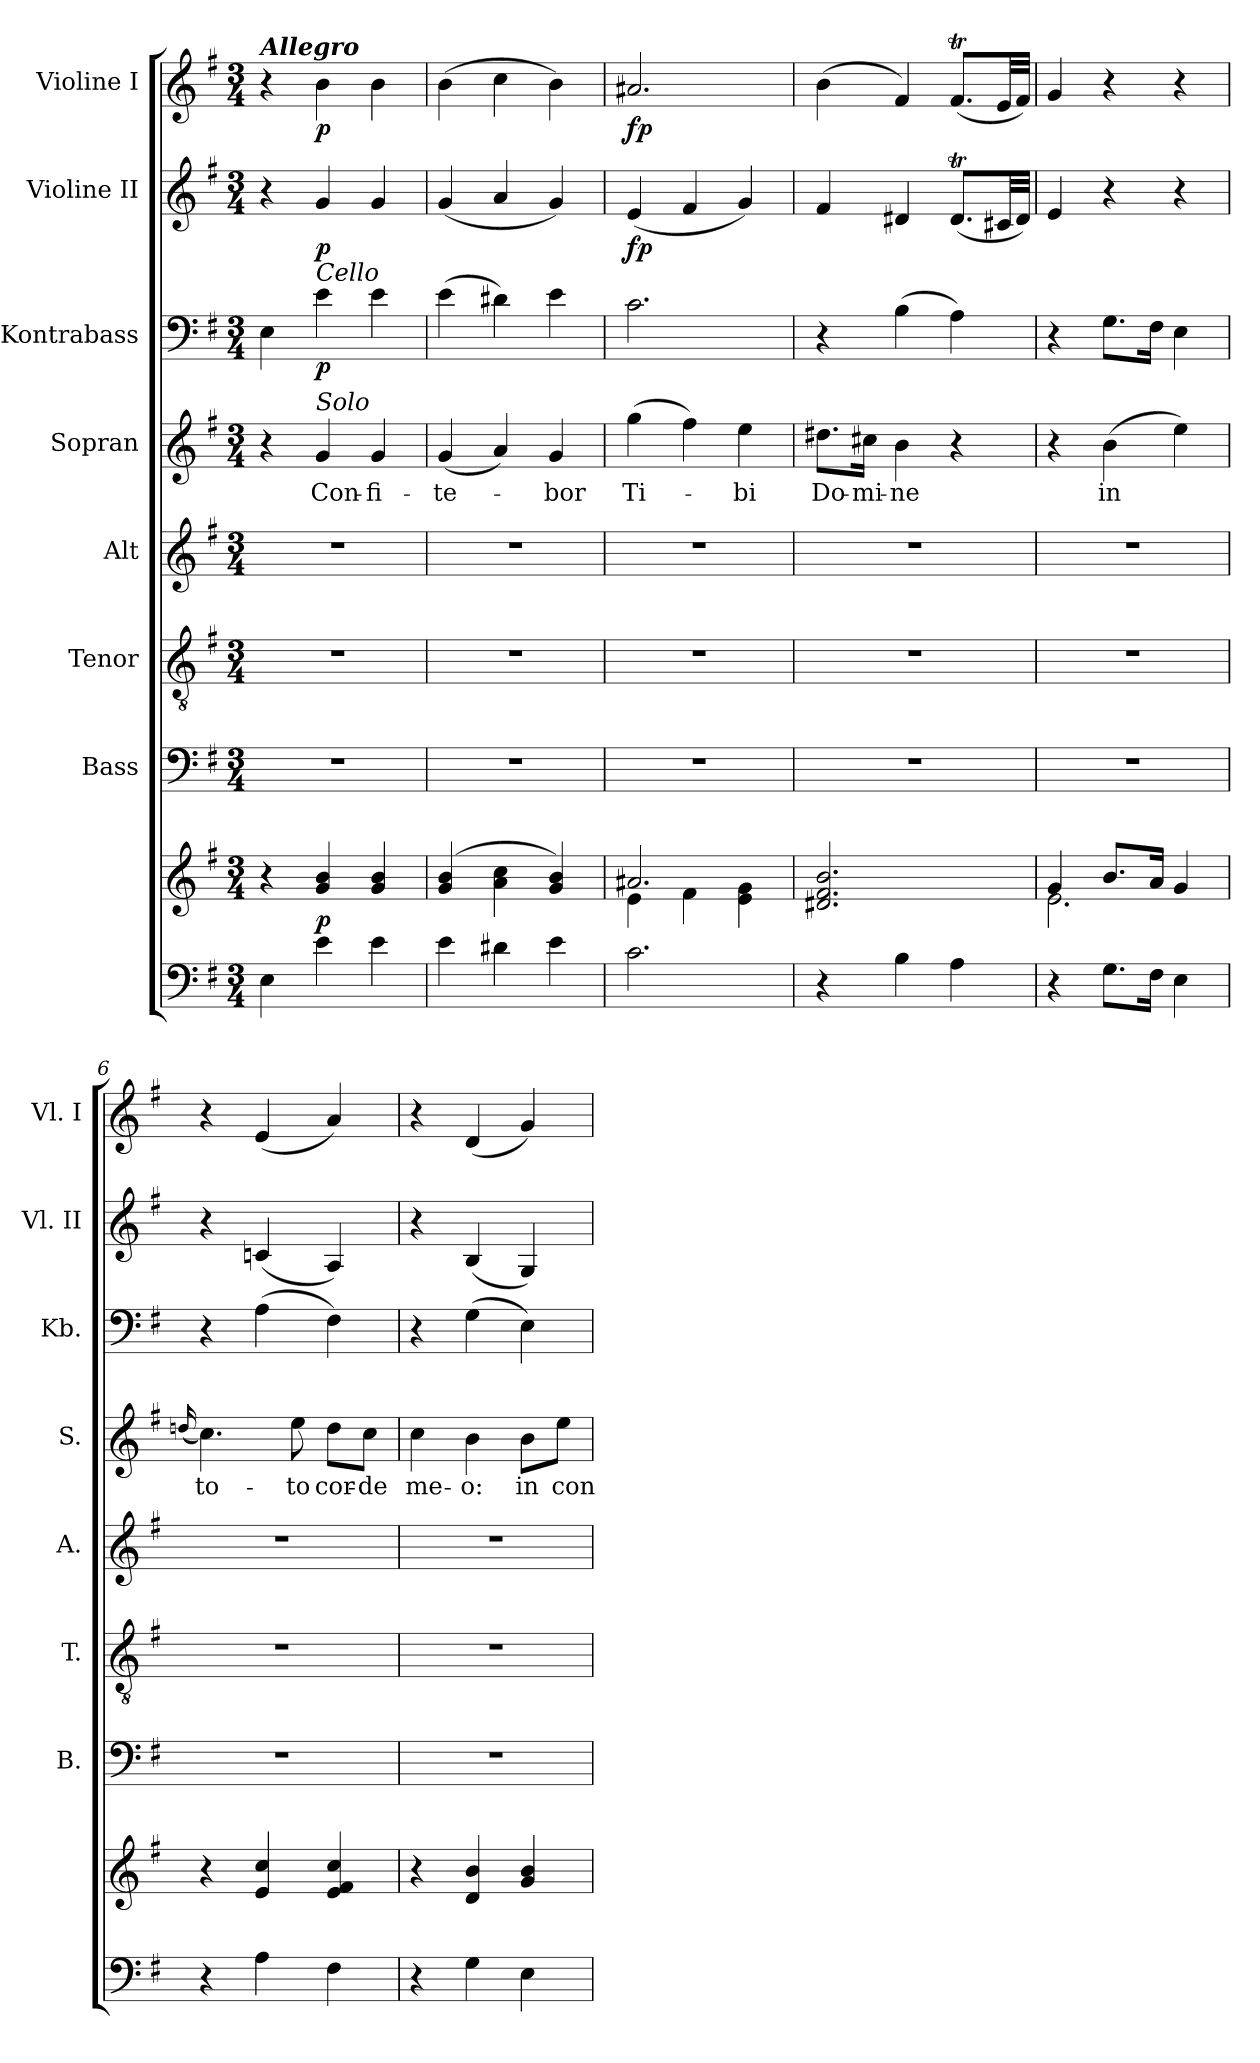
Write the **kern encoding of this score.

**kern	**kern	**dynam	**kern	**kern	**kern	**kern	**text	**kern	**dynam	**kern	**dynam	**kern	**dynam
*part8	*part8	*part8	*part7	*part6	*part5	*part4	*part4	*part3	*part3	*part2	*part2	*part1	*part1
*staff9	*staff8	*staff8/9	*staff7	*staff6	*staff5	*staff4	*staff4	*staff3	*staff3	*staff2	*staff2	*staff1	*staff1
*	*	*	*I"Bass	*I"Tenor	*I"Alt	*I"Sopran	*	*I"Kontrabass	*	*I"Violine II	*	*I"Violine I	*
*	*	*	*I'B.	*I'T.	*I'A.	*I'S.	*	*I'Kb.	*	*I'Vl. II	*	*I'Vl. I	*
*clefF4	*clefG2	*	*clefF4	*clefGv2	*clefG2	*clefG2	*	*clefF4	*	*clefG2	*	*clefG2	*
*	*	*	*	*	*	*	*	*ITrd7c12	*	*	*	*	*
*k[f#]	*k[f#]	*	*k[f#]	*k[f#]	*k[f#]	*k[f#]	*	*k[f#]	*	*k[f#]	*	*k[f#]	*
*G:	*G:	*	*G:	*G:	*G:	*G:	*	*G:	*	*G:	*	*G:	*
*M3/4	*M3/4	*	*M3/4	*M3/4	*M3/4	*M3/4	*	*M3/4	*	*M3/4	*	*M3/4	*
=1	=1	=1	=1	=1	=1	=1	=1	=1	=1	=1	=1	=1	=1
!	!	!	!	!	!	!	!	!	!	!	!	!LO:TX:a:Bi:t=Allegro	!
4E\	4r	.	2.r	2.r	2.r	4r	.	4EE\	.	4r	.	4r	.
!	!	!	!	!	!	!	!	!LO:TX:a:i:t=Cello	!	!	!	!	!
!	!	!	!	!	!	!LO:TX:a:i:t=Solo	!	!	!	!	!	!	!
!	!	!LO:DY:a=2	!	!	!	!	!LO:LY:b	!	!LO:DY:b	!	!LO:DY:b	!	!LO:DY:b
4e\	4g/ 4b/	p	.	.	.	4g/	Con-	4E\	p	4g/	p	4b\	p
!	!	!	!	!	!	!	!LO:LY:b	!	!	!	!	!	!
4e\	4g/ 4b/	.	.	.	.	4g/	-fi-	4E\	.	4g/	.	4b\	.
=2	=2	=2	=2	=2	=2	=2	=2	=2	=2	=2	=2	=2	=2
!	!	!	!	!	!	!	!LO:LY:b	!	!	!	!	!	!
4e\	(4g/ 4b/	.	2.r	2.r	2.r	(<4g/	-te-	(>4E\	.	(<4g/	.	(>4b\	.
4d#X\	4a\ 4cc\	.	.	.	.	4a/)	.	4D#X\)	.	4a/	.	4cc\	.
!	!	!	!	!	!	!	!LO:LY:b	!	!	!	!	!	!
4e\	4g/ 4b/)	.	.	.	.	4g/	-bor	4E\	.	4g/)	.	4b\)	.
=3	=3	=3	=3	=3	=3	=3	=3	=3	=3	=3	=3	=3	=3
*	*^	*	*	*	*	*	*	*	*	*	*	*	*
!	!	!	!	!	!	!	!	!LO:LY:b	!	!	!	!LO:DY:b	!	!LO:DY:b
2.c\	2.a#X/	4e\	.	2.r	2.r	2.r	(>4gg\	Ti-	2.C\	.	(<4e/	fp	2.a#X/	fp
.	.	4f#\	.	.	.	.	4ff#\)	.	.	.	4f#/	.	.	.
!	!	!	!	!	!	!	!	!LO:LY:b	!	!	!	!	!	!
.	.	4e\ 4g\	.	.	.	.	4ee\	-bi	.	.	4g/)	.	.	.
=4	=4	=4	=4	=4	=4	=4	=4	=4	=4	=4	=4	=4	=4	=4
!	!	!	!	!	!	!	!	!LO:LY:b	!	!	!	!	!	!
*	*v	*v	*	*	*	*	*	*	*	*	*	*	*	*
4r	2.d#X/ 2.f#/ 2.b/	.	2.r	2.r	2.r	8.dd#X\L	Do-	4r	.	4f#/	.	(>4b\	.
!	!	!	!	!	!	!	!LO:LY:b	!	!	!	!	!	!
.	.	.	.	.	.	16cc#X\Jk	-mi-	.	.	.	.	.	.
!	!	!	!	!	!	!	!LO:LY:b	!	!	!	!	!	!
4B\	.	.	.	.	.	4b\	-ne	(>4BB\	.	4d#X/	.	4f#/)	.
4A\	.	.	.	.	.	4r	.	4AA\)	.	(<8.d#t/L	.	(<8.f#t/L	.
.	.	.	.	.	.	.	.	.	.	32c#X/LL	.	32e/LL	.
.	.	.	.	.	.	.	.	.	.	32d#/JJJ)	.	32f#/JJJ)	.
=5	=5	=5	=5	=5	=5	=5	=5	=5	=5	=5	=5	=5	=5
*	*^	*	*	*	*	*	*	*	*	*	*	*	*
4r	4g/	2.e\	.	2.r	2.r	2.r	4r	.	4r	.	4e/	.	4g/	.
!	!	!	!	!	!	!	!	!LO:LY:b	!	!	!	!	!	!
8.G\L	8.b/L	.	.	.	.	.	(>4b\	in	8.GG\L	.	4r	.	4r	.
16F#\Jk	16a/Jk	.	.	.	.	.	.	.	16FF#\Jk	.	.	.	.	.
4E\	4g/	.	.	.	.	.	4ee\)	.	4EE\	.	4r	.	4r	.
*	*v	*v	*	*	*	*	*	*	*	*	*	*	*	*
=6	=6	=6	=6	=6	=6	=6	=6	=6	=6	=6	=6	=6	=6
.	.	.	.	.	.	(<16qqddn/	.	.	.	.	.	.	.
!	!	!	!	!	!	!	!LO:LY:b	!	!	!	!	!	!
4r	4r	.	2.r	2.r	2.r	4.cc\)	to-	4r	.	4r	.	4r	.
4A\	4e/ 4cc/	.	.	.	.	.	.	(>4AA\	.	(<4cn/	.	(<4e/	.
!	!	!	!	!	!	!	!LO:LY:b	!	!	!	!	!	!
.	.	.	.	.	.	8ee\	-to	.	.	.	.	.	.
!	!	!	!	!	!	!	!LO:LY:b	!	!	!	!	!	!
4F#\	4e/ 4f#/ 4cc/	.	.	.	.	8dd\L	cor-	4FF#\)	.	4A/)	.	4a/)	.
!	!	!	!	!	!	!	!LO:LY:b	!	!	!	!	!	!
.	.	.	.	.	.	8cc\J	-de	.	.	.	.	.	.
=7	=7	=7	=7	=7	=7	=7	=7	=7	=7	=7	=7	=7	=7
!	!	!	!	!	!	!	!LO:LY:b	!	!	!	!	!	!
4r	4r	.	2.r	2.r	2.r	4cc\	me-	4r	.	4r	.	4r	.
!	!	!	!	!	!	!	!LO:LY:b	!	!	!	!	!	!
4G\	4d/ 4b/	.	.	.	.	4b\	-o:	(>4GG\	.	(<4B/	.	(<4d/	.
!	!	!	!	!	!	!	!LO:LY:b	!	!	!	!	!	!
4E\	4g/ 4b/	.	.	.	.	8b\L	in	4EE\)	.	4G/)	.	4g/)	.
!	!	!	!	!	!	!	!LO:LY:b	!	!	!	!	!	!
.	.	.	.	.	.	8ee\J	con-	.	.	.	.	.	.
=	=	=	=	=	=	=	=	=	=	=	=	=	=
*-	*-	*-	*-	*-	*-	*-	*-	*-	*-	*-	*-	*-	*-
